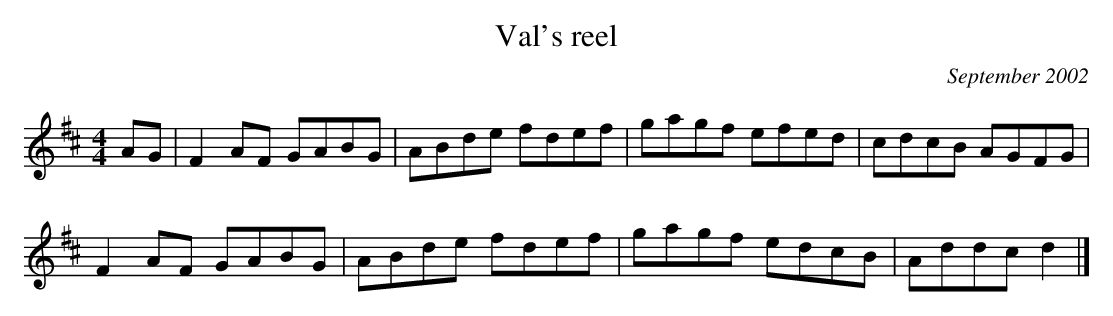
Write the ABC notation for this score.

X:1
T:Val's reel
O:September 2002
M:4/4
L:1/8
K:D
AG | F2 AF GABG | ABde fdef | gagf efed | cdcB AGFG |
 F2 AF GABG | ABde fdef | gagf edcB | Addc d2 |]
